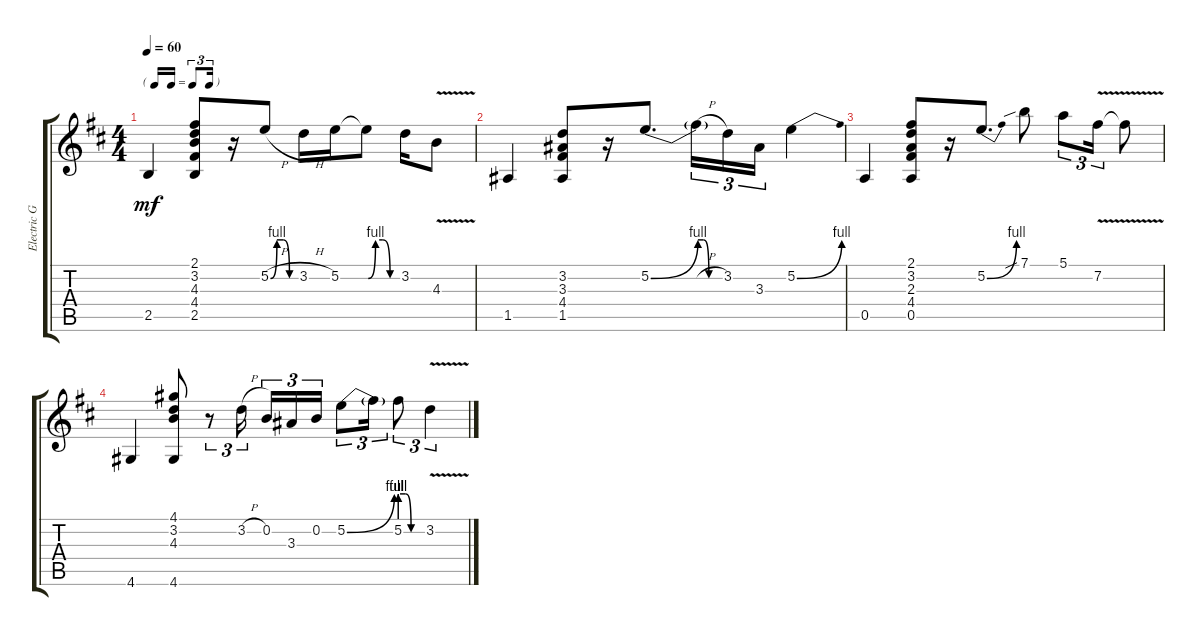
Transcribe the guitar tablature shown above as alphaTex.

\track ("Electric Guitar" "Electric G") {instrument electricguitarclean}
\staff {score tabs}
\tuning (E4 B3 G3 D3 A2 E2) {hide}
\ts (4 4)
\tf triplet16th
\tempo 60
\clef g2
\ks bminor
2.5.4{dy mf instrument electricguitarclean} (2.1 3.2 4.3 4.4 2.5).8 r.16 5.2{be (custom 0 0 15 4 30 4 45 0 60 0) h}.8 3.2{h}.16 5.2.16 5.2{be (custom 0 0 15 4 30 4 45 0 60 0) t}.8 3.2.16 4.3{v}.8 |
1.5.4 (3.2 3.3 4.4 1.5).8 r.16 5.2{be (bend 0 0 60 4)}.8{d} 5.2{be (custom 0 4 15 4 30 0 60 0) h t}.16{tu (3 2)} 3.2.16{tu (3 2)} 3.3.16{tu (3 2)} 5.2{be (bend 0 0 60 4)}.4 |
0.5.4 (2.1 3.2 2.3 4.4 0.5).8 r.16 5.2{be (bend 0 0 60 4)}.8{d} 7.1{sib}.8 5.1.8{tu (3 2)} 7.2{v}.16{tu (3 2)} 7.2{v t}.8 |
4.6.4 (4.1 3.2 4.3 4.6).8 r.8{tu (3 2)} 3.2{h}.16{tu (3 2)} 0.2.16{tu (3 2)} 3.3.16{tu (3 2)} 0.2.16{tu (3 2)} 5.2{be (bend 0 0 60 4)}.8{tu (3 2)} 5.2{t}.16{tu (3 2)} 5.2{be (custom 0 4 15 4 30 0 60 0)}.8{tu (3 2)} 3.2{v}.4{tu (3 2)}
